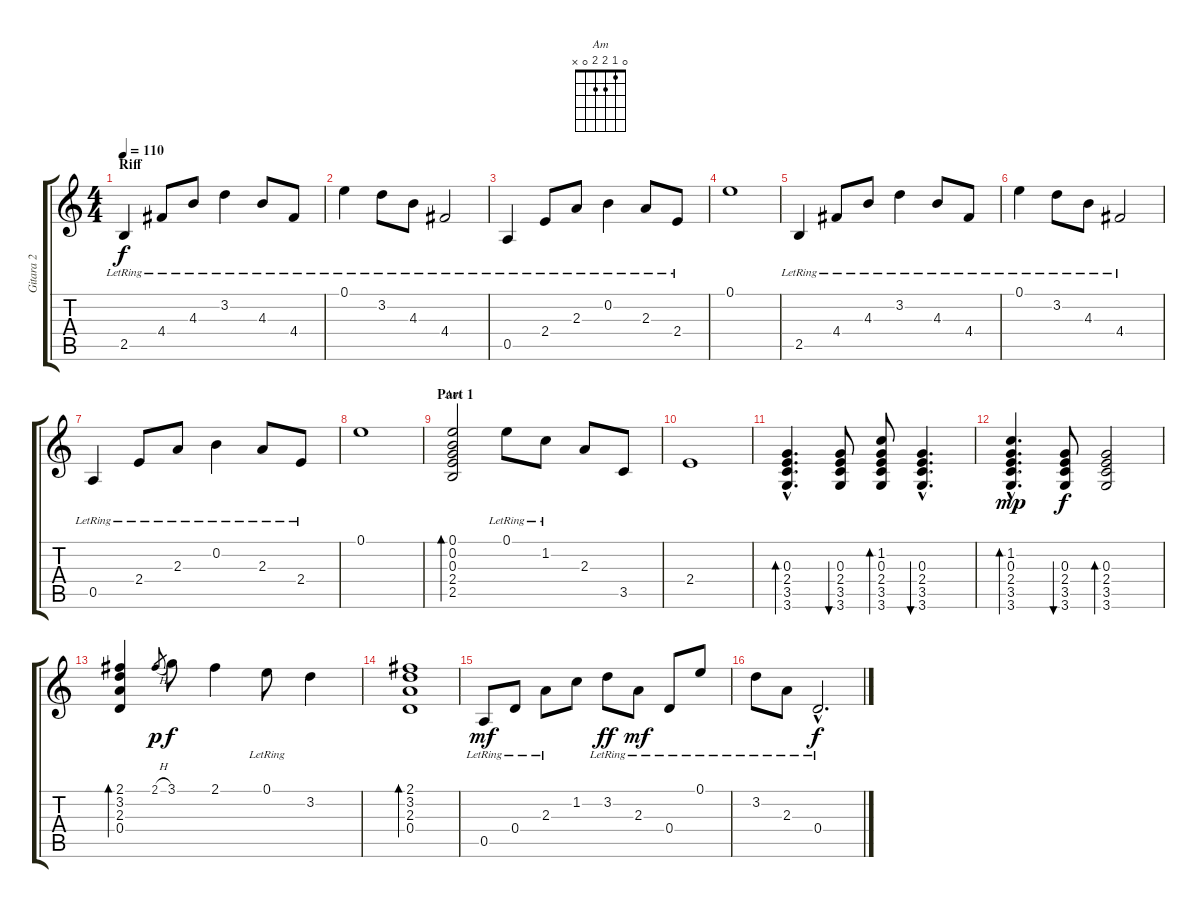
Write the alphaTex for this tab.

\track ("Gitara 2" "Gitara 2") {instrument acousticguitarsteel}
\staff {score tabs}
\tuning (E4 B3 G3 D3 A2 E2) {hide}
\chord ("Am" 0 1 2 2 0 x)
\ts (4 4)
\section ("" "Riff")
\tempo 110
\clef g2
\ks c
2.5{lr}.4{dy f instrument acousticguitarsteel} 4.4{lr}.8 4.3{lr}.8 3.2{lr}.4 4.3{lr}.8 4.4{lr}.8 |
0.1{lr}.4 3.2{lr}.8 4.3{lr}.8 4.4{lr}.2 |
0.5{lr}.4 2.4{lr}.8 2.3{lr}.8 0.2{lr}.4 2.3{lr}.8 2.4{lr}.8 |
0.1.1 |
2.5{lr}.4 4.4{lr}.8 4.3{lr}.8 3.2{lr}.4 4.3{lr}.8 4.4{lr}.8 |
0.1{lr}.4 3.2{lr}.8 4.3{lr}.8 4.4{lr}.2 |
0.5{lr}.4 2.4{lr}.8 2.3{lr}.8 0.2{lr}.4 2.3{lr}.8 2.4{lr}.8 |
0.1.1 |
\section ("" "Part 1")
(0.1 0.2 0.3 2.4 2.5).2{bd 240 ch "Am"} 0.1{lr}.8 1.2{lr}.8 2.3.8 3.5.8 |
2.4.1 |
(0.3{hac} 2.4{hac} 3.5{hac} 3.6{hac}).4{d bd 240} (0.3 2.4 3.5 3.6).8{bu 120} (1.2 0.3 2.4 3.5 3.6).8{bd 120} (0.3{hac} 2.4{hac} 3.5{hac} 3.6{hac}).4{d bu 120} |
(1.2{hac} 0.3{hac} 2.4{hac} 3.5{hac} 3.6{hac}).4{d bd 120 dy mp} (0.3 2.4 3.5 3.6).8{bu 120 dy f} (0.3 2.4 3.5 3.6).2{bd 120} |
(2.1 3.2 2.3 0.4).4{bd 120} 2.1{h}.8{gr dy p} 3.1.8{dy f} 2.1.4 0.1{lr}.8 3.2.4 |
(2.1 3.2 2.3 0.4).1{bd 240} |
0.5{lr}.8{dy mf} 0.4{lr}.8 2.3{lr}.8 1.2.8 3.2{lr}.8{dy ff} 2.3{lr}.8{dy mf} 0.4{lr}.8 0.1{lr}.8 |
3.2{lr}.8 2.3{lr}.8 0.4{hac lr}.2{d dy f}
